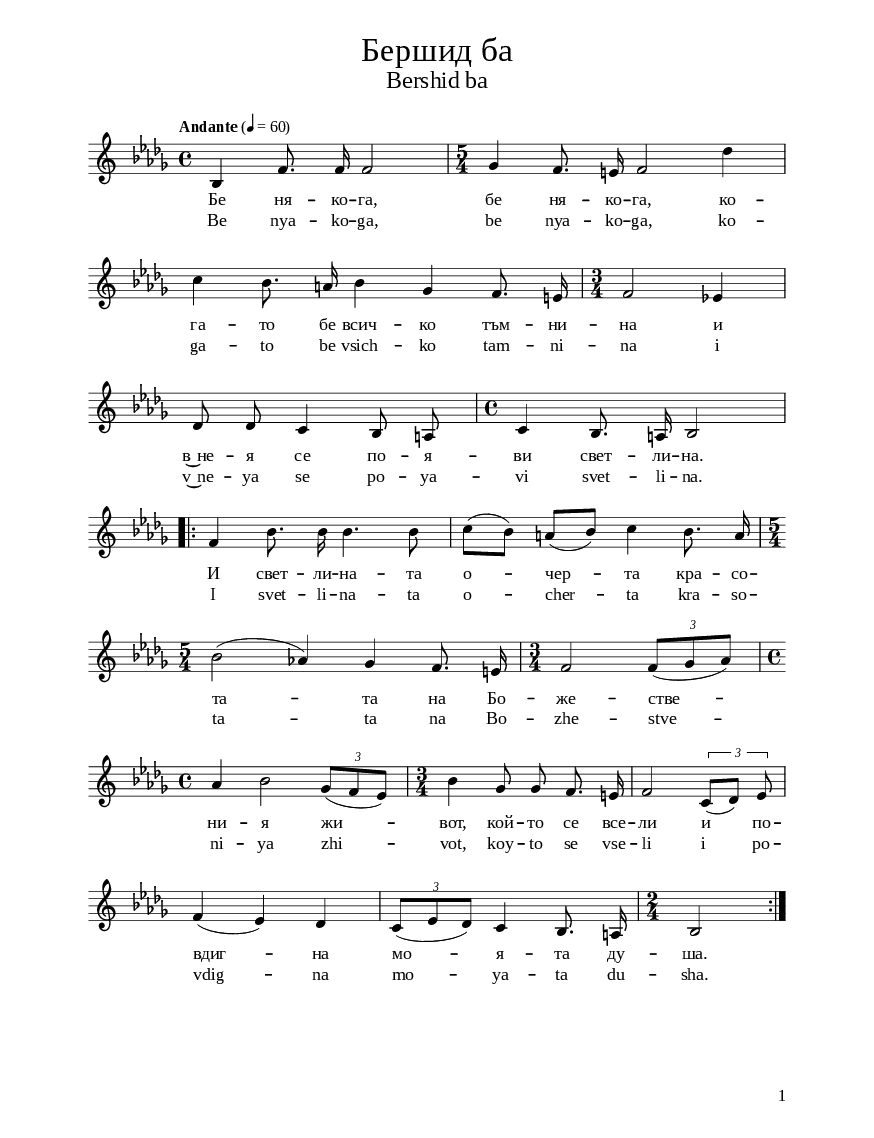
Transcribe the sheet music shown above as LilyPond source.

\version "2.24.0"

% include paper part and global functions
\include "include/globals.ily"

\bookpart {
  \include "include/bookpart-paper.ily"
  \score {
    \include "include/score-layout.ily"


    \new Voice \absolute  {
      \clef treble
      \key bes \minor
      \time 4/4
      \tempoFunc "Andante" 4 "60"

      \autoBeamOff

      \autoBeamOff

      bes4 f'8. f'16 f'2 | \time 5/4  ges'4 f'8. e'16 f'2 des''4 \break |

      c''4 bes'8. a'16 bes'4 ges' f'8. e'16 | \time 3/4  f'2 ees'!4 \break |

      des'8 des' c'4 bes8 a | \time 4/4  c'4 bes8. a16 bes2 \break |

      \repeat volta 2 {
        f'4 bes'8. bes'16 bes'4. bes'8 | \autoBeamOn c''8  ( bes')  a' ( bes' ) c''4 \autoBeamOff bes'8. a'16 \break |

        \time 5/4  | bes'2 ( as'!4 )  ges' f'8. e'16 | \time 3/4  f'2 \times 2/3  {  f'8 [ ( ges' as'8 ) ] } \break |

        \time 4/4  as'4 bes'2  \times 2/3  {  ges'8 ( [ f' es'8 ] ) } | \time 3/4  bes'4 ges'8 ges' f'8. e'16

        f'2 \times 2/3 { c'8 [ ( des' ) ] es'8  } | \break

        f'4 ( es' ) des' | \times 2/3  { c'8 [ ( es' des'8 ) ] } c'4 bes8. a16  | \time 2/4  bes2  \break |

      }
    }

    \addlyrics {
      Бе ня -- ко  -- га, бе ня -- ко -- га,
      ко -- га -- то бе всич -- ко тъм -- ни -- на
      и в~не -- я се по -- я -- ви свет -- ли -- на.
      И свет -- ли -- на -- та о -- чер -- та кра -- со -- та -- та
      на Бо -- же -- стве -- ни -- я жи -- вот,
      кой -- то се все -- ли
      и по -- вдиг -- на мо -- я -- та ду -- ша.
    }

    \addlyrics {
      Be nya -- ko  -- ga, be nya -- ko -- ga,
      ko -- ga -- to be vsich -- ko tam -- ni -- na
      i v~ne -- ya se po -- ya -- vi svet -- li -- na.
      I svet -- li -- na -- ta o -- cher -- ta kra -- so -- ta -- ta
      na Bo -- zhe -- stve -- ni -- ya zhi -- vot,
      koy -- to se vse -- li
      i po -- vdig -- na mo -- ya -- ta du -- sha.
    }


    \header {
      title = \titleFunc "Бершид ба" "Bershid ba"
    }

    \midi{}

  } % score

  %\markup \dc-one "D.C."
  %

  % include foreign translation(s) of the song
  \pageBreak
  \version "2.24.0"

\markup \fill-line { \fontsize #deTitleFontSize "Bershid ba" }
\markup \null
\markup \null
\markup \fontsize #deCoupletFontSize {
  \hspace #10
  \override #`(baseline-skip . ,deCoupletBaselineSkip)

  \column {    
    
       \line { " " Es war einmal, es war einmal,}

   \line { " "als alles Dunkelheit war}

   \line { " "und in ihr erschien das Licht.}

   \line { " "Und das Licht zeichnete die Schönheit des göttlichen Lebens, }

   \line { " "das sich einverleibt hat }

   \line { " "und erhob meine Seele.}
      
       
    }
    
    
}


} % bookpart
